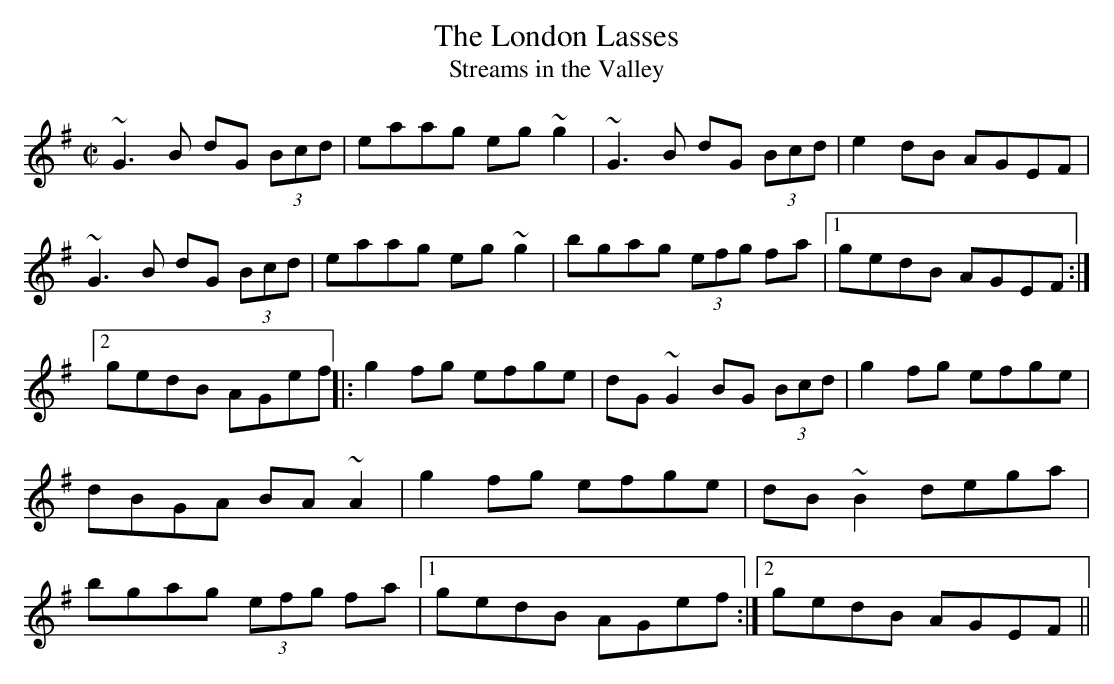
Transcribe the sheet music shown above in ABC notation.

X:1
T:London Lasses, The
T:Streams in the Valley
M:C|
K:G
~G3B dG (3Bcd|eaag eg~g2|~G3B dG (3Bcd|e2dB AGEF|\
~G3B dG (3Bcd|eaag eg~g2|bgag (3efg fa|1 gedB AGEF:|2 gedB AGef||\
|:g2fg efge|dG~G2 BG (3Bcd|g2fg efge|dBGA BA~A2|\
g2fg efge|dB~B2 dega|bgag (3efg fa|1 gedB AGef:|2 gedB AGEF||
